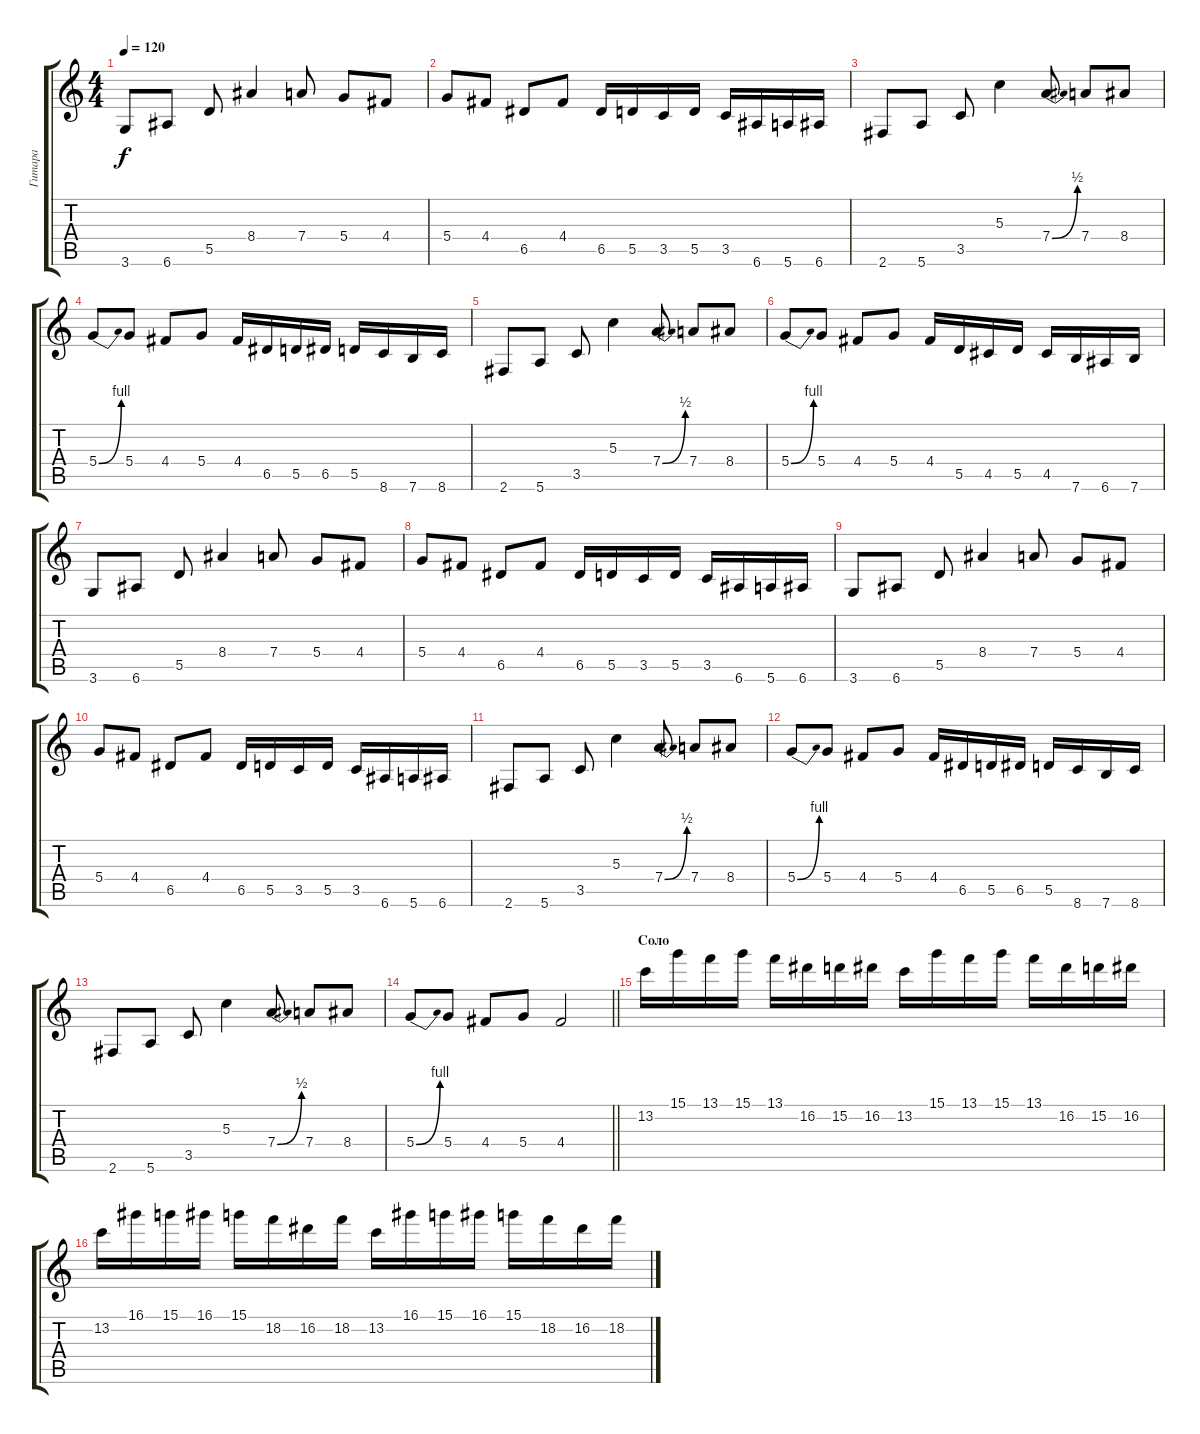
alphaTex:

\track ("Гитара" "Гитара") {instrument distortionguitar}
\staff {score tabs}
\tuning (E4 B3 G3 D3 A2 E2) {hide}
\ts (4 4)
\tempo 120
\clef g2
\ks c
3.6.8{dy f} 6.6.8 5.5.8 8.4.4 7.4.8 5.4.8 4.4.8 |
5.4.8 4.4.8 6.5.8 4.4.8 6.5.16 5.5.16 3.5.16 5.5.16 3.5.16 6.6.16 5.6.16 6.6.16 |
2.6.8 5.6.8 3.5.8 5.3.4 7.4{be (bend 0 0 60 2)}.8 7.4.8 8.4.8 |
5.4{be (bend 0 0 60 4)}.8 5.4.8 4.4.8 5.4.8 4.4.16 6.5.16 5.5.16 6.5.16 5.5.16 8.6.16 7.6.16 8.6.16 |
2.6.8 5.6.8 3.5.8 5.3.4 7.4{be (bend 0 0 60 2)}.8 7.4.8 8.4.8 |
5.4{be (bend 0 0 60 4)}.8 5.4.8 4.4.8 5.4.8 4.4.16 5.5.16 4.5.16 5.5.16 4.5.16 7.6.16 6.6.16 7.6.16 |
3.6.8 6.6.8 5.5.8 8.4.4 7.4.8 5.4.8 4.4.8 |
5.4.8 4.4.8 6.5.8 4.4.8 6.5.16 5.5.16 3.5.16 5.5.16 3.5.16 6.6.16 5.6.16 6.6.16 |
3.6.8 6.6.8 5.5.8 8.4.4 7.4.8 5.4.8 4.4.8 |
5.4.8 4.4.8 6.5.8 4.4.8 6.5.16 5.5.16 3.5.16 5.5.16 3.5.16 6.6.16 5.6.16 6.6.16 |
2.6.8 5.6.8 3.5.8 5.3.4 7.4{be (bend 0 0 60 2)}.8 7.4.8 8.4.8 |
5.4{be (bend 0 0 60 4)}.8 5.4.8 4.4.8 5.4.8 4.4.16 6.5.16 5.5.16 6.5.16 5.5.16 8.6.16 7.6.16 8.6.16 |
2.6.8 5.6.8 3.5.8 5.3.4 7.4{be (bend 0 0 60 2)}.8 7.4.8 8.4.8 |
\barLineRight lightlight
5.4{be (bend 0 0 60 4)}.8 5.4.8 4.4.8 5.4.8 4.4.2 |
\section ("" "Соло")
13.2.16 15.1.16 13.1.16 15.1.16 13.1.16 16.2.16 15.2.16 16.2.16 13.2.16 15.1.16 13.1.16 15.1.16 13.1.16 16.2.16 15.2.16 16.2.16 |
13.2.16 16.1.16 15.1.16 16.1.16 15.1.16 18.2.16 16.2.16 18.2.16 13.2.16 16.1.16 15.1.16 16.1.16 15.1.16 18.2.16 16.2.16 18.2.16
